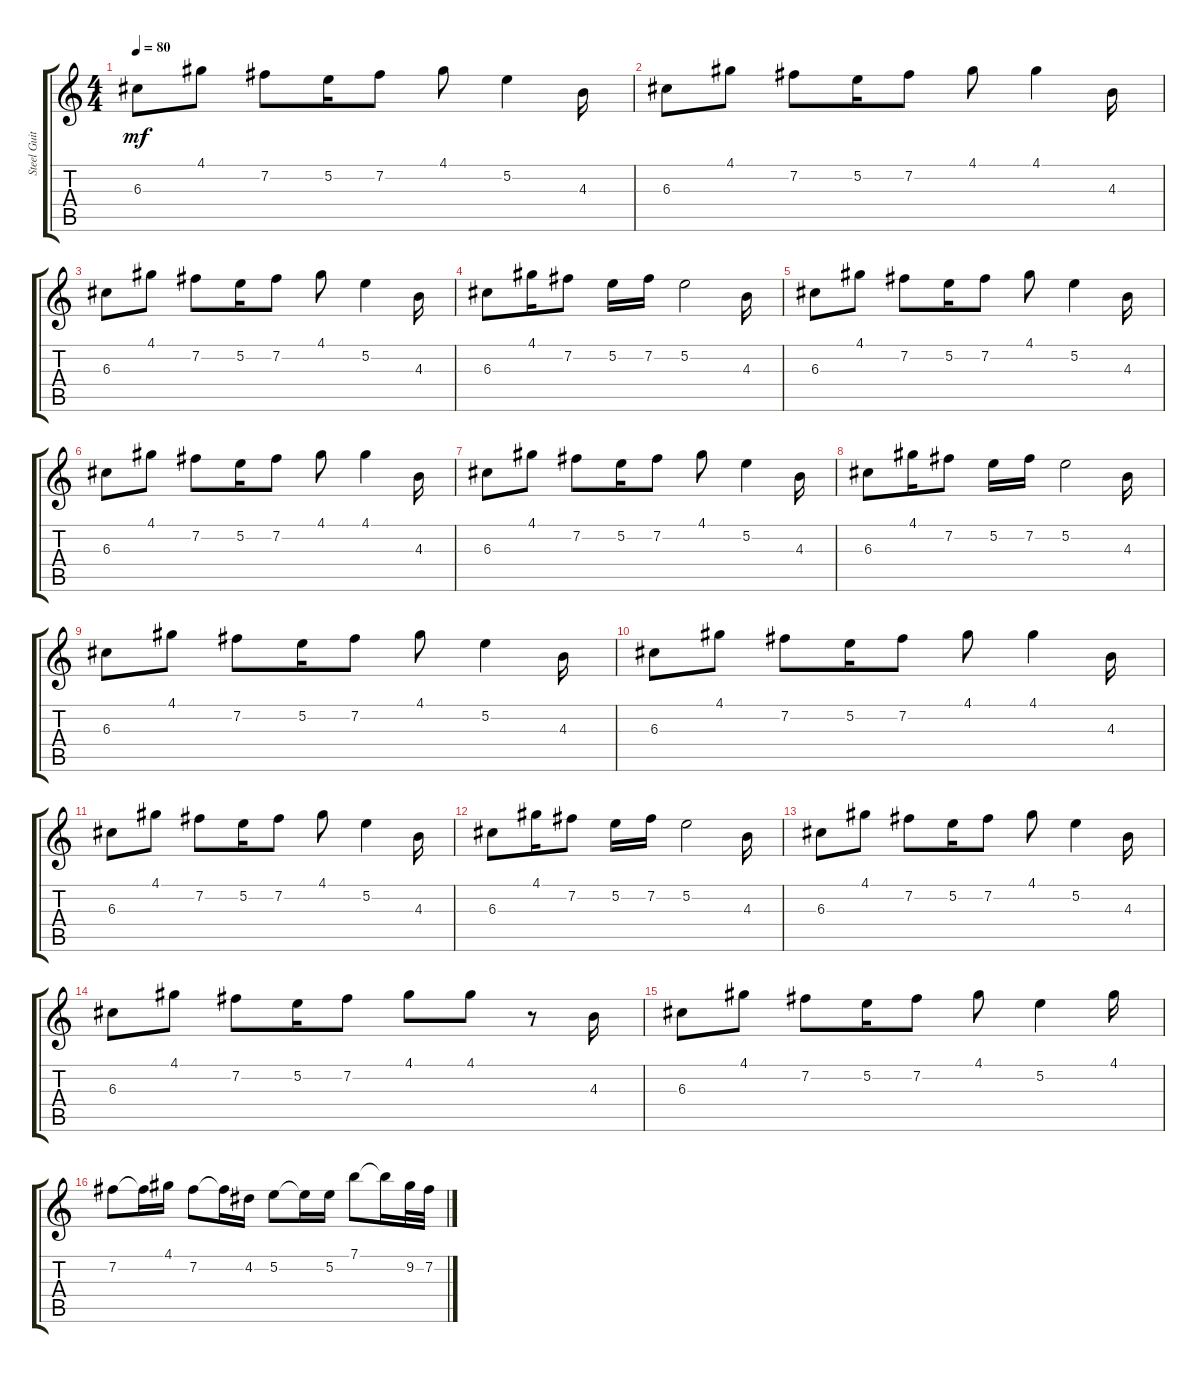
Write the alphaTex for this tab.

\track ("Steel Guitar" "Steel Guit") {instrument acousticguitarsteel}
\staff {score tabs}
\tuning (E4 B3 G3 D3 A2 E2) {hide}
\ts (4 4)
\tempo 80
\clef g2
\ks c
6.3.8{dy mf} 4.1.8 7.2.8 5.2.16 7.2.8 4.1.8 5.2.4 4.3.16 |
6.3.8 4.1.8 7.2.8 5.2.16 7.2.8 4.1.8 4.1.4 4.3.16 |
6.3.8 4.1.8 7.2.8 5.2.16 7.2.8 4.1.8 5.2.4 4.3.16 |
6.3.8 4.1.16 7.2.8 5.2.16 7.2.16 5.2.2 4.3.16 |
6.3.8 4.1.8 7.2.8 5.2.16 7.2.8 4.1.8 5.2.4 4.3.16 |
6.3.8 4.1.8 7.2.8 5.2.16 7.2.8 4.1.8 4.1.4 4.3.16 |
6.3.8 4.1.8 7.2.8 5.2.16 7.2.8 4.1.8 5.2.4 4.3.16 |
6.3.8 4.1.16 7.2.8 5.2.16 7.2.16 5.2.2 4.3.16 |
6.3.8 4.1.8 7.2.8 5.2.16 7.2.8 4.1.8 5.2.4 4.3.16 |
6.3.8 4.1.8 7.2.8 5.2.16 7.2.8 4.1.8 4.1.4 4.3.16 |
6.3.8 4.1.8 7.2.8 5.2.16 7.2.8 4.1.8 5.2.4 4.3.16 |
6.3.8 4.1.16 7.2.8 5.2.16 7.2.16 5.2.2 4.3.16 |
6.3.8 4.1.8 7.2.8 5.2.16 7.2.8 4.1.8 5.2.4 4.3.16 |
6.3.8 4.1.8 7.2.8 5.2.16 7.2.8 4.1.8 4.1.8 r.8 4.3.16 |
6.3.8 4.1.8 7.2.8 5.2.16 7.2.8 4.1.8 5.2.4 4.1.16 |
7.2.8 7.2{t}.16 4.1.16 7.2.8 7.2{t}.16 4.2.16 5.2.8 5.2{t}.16 5.2.16 7.1.8 7.1{t}.16 9.2.32 7.2.32
